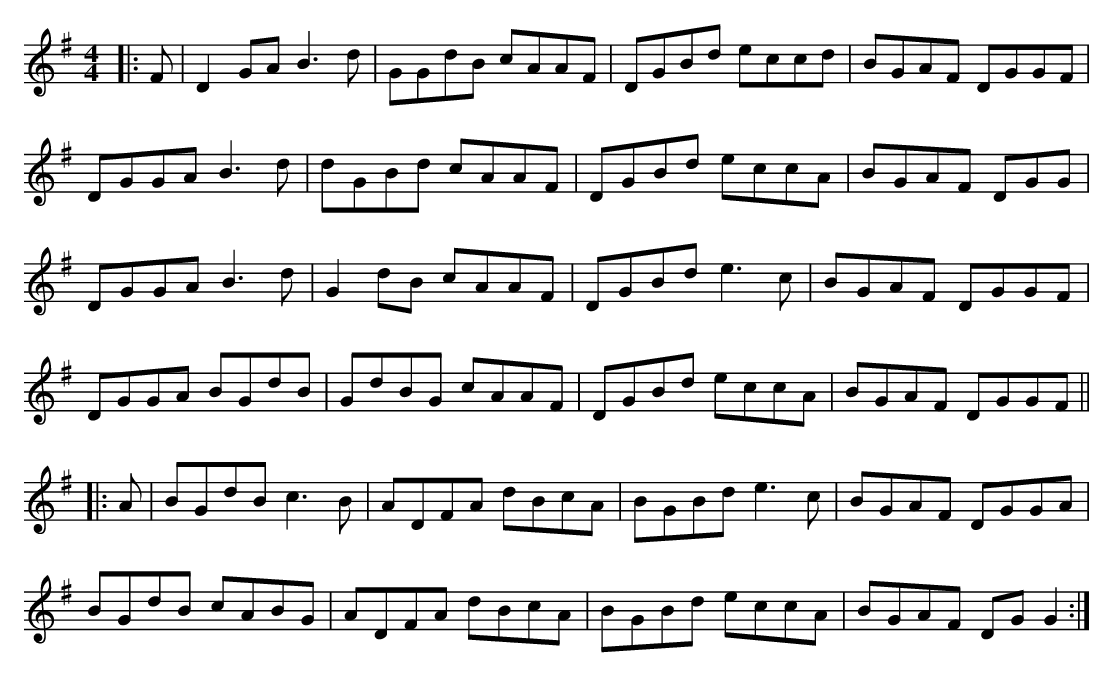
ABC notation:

X:1
M:4/4
K:G
|:F|D2GA B3d|GGdB cAAF|DGBd eccd|BGAF DGGF|
DGGA B3d|dGBd cAAF|DGBd eccA|BGAF DGG|
DGGA B3d|G2 dB cAAF|DGBd e3c|BGAF DGGF|
DGGA BGdB|GdBG cAAF|DGBd eccA|BGAF DGGF||
|:A|BGdB c3B|ADFA dBcA|BGBd e3c|BGAF DGGA|
BGdB cABG|ADFA dBcA|BGBd eccA|BGAF DG G2:|
